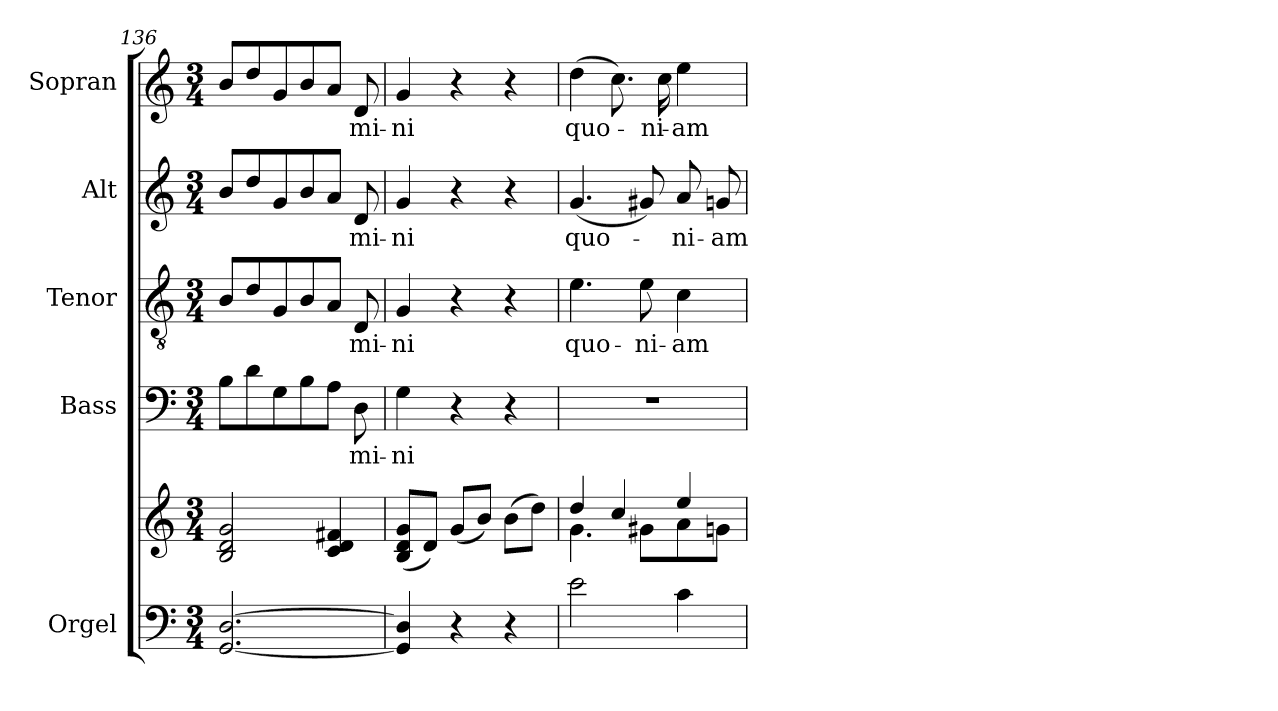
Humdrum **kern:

**kern	**kern	**kern	**text	**kern	**text	**kern	**text	**kern	**text
*part5	*part5	*part4	*part4	*part3	*part3	*part2	*part2	*part1	*part1
*staff6	*staff5	*staff4	*staff4	*staff3	*staff3	*staff2	*staff2	*staff1	*staff1
*I"Orgel	*	*I"Bass	*	*I"Tenor	*	*I"Alt	*	*I"Sopran	*
*I'Org.	*	*I'B.	*	*I'T.	*	*I'A.	*	*I'S.	*
*clefF4	*clefG2	*clefF4	*	*clefGv2	*	*clefG2	*	*clefG2	*
*k[]	*k[]	*k[]	*	*k[]	*	*k[]	*	*k[]	*
*C:	*C:	*C:	*	*C:	*	*C:	*	*C:	*
*M3/4	*M3/4	*M3/4	*	*M3/4	*	*M3/4	*	*M3/4	*
=136	=136	=136	=136	=136	=136	=136	=136	=136	=136
[2.GG/ [2.D/	2B/ 2d/ 2g/	8B\L	.	8B/L	.	8b/L	.	8b/L	.
.	.	8d\	.	8d/	.	8dd/	.	8dd/	.
.	.	8G\	.	8G/	.	8g/	.	8g/	.
.	.	8B\	.	8B/	.	8b/	.	8b/	.
.	4c/ 4d/ 4f#X/	8A\J	.	8A/J	.	8a/J	.	8a/J	.
!	!	!	!LO:LY:b	!	!LO:LY:b	!	!LO:LY:b	!	!LO:LY:b
.	.	8D\	-mi-	8D/	-mi-	8d/	-mi-	8d/	-mi-
=137	=137	=137	=137	=137	=137	=137	=137	=137	=137
!	!	!	!LO:LY:b	!	!LO:LY:b	!	!LO:LY:b	!	!LO:LY:b
4GG/] 4D/]	(<8B/ 8d/ 8g/L	4G\	-ni	4G/	-ni	4g/	-ni	4g/	-ni
.	8d/J)	.	.	.	.	.	.	.	.
4r	(<8g/L	4r	.	4r	.	4r	.	4r	.
.	8b/J)	.	.	.	.	.	.	.	.
4r	(>8b\L	4r	.	4r	.	4r	.	4r	.
.	8dd\J)	.	.	.	.	.	.	.	.
=138	=138	=138	=138	=138	=138	=138	=138	=138	=138
*	*^	*	*	*	*	*	*	*	*
!	!	!	!	!	!	!LO:LY:b	!	!LO:LY:b	!	!LO:LY:b
2e\	4dd/	4.g\	2.r	.	4.e\	quo-	(<4.g/	quo-	(>4dd\	quo-
.	4cc/	.	.	.	.	.	.	.	8.cc\)	.
!	!	!	!	!	!	!LO:LY:b	!	!	!	!
.	.	8g#X\L	.	.	8e\	-ni-	8g#X/)	.	.	.
!	!	!	!	!	!	!	!	!	!	!LO:LY:b
.	.	.	.	.	.	.	.	.	16cc\	-ni-
!	!	!	!	!	!	!LO:LY:b	!	!LO:LY:b	!	!LO:LY:b
4c\	4ee/	8a\	.	.	4c\	-am	8a/	-ni-	4ee\	-am
!	!	!	!	!	!	!	!	!LO:LY:b	!	!
.	.	8gn\J	.	.	.	.	8gn/	-am	.	.
*	*v	*v	*	*	*	*	*	*	*	*
=	=	=	=	=	=	=	=	=	=
*-	*-	*-	*-	*-	*-	*-	*-	*-	*-
